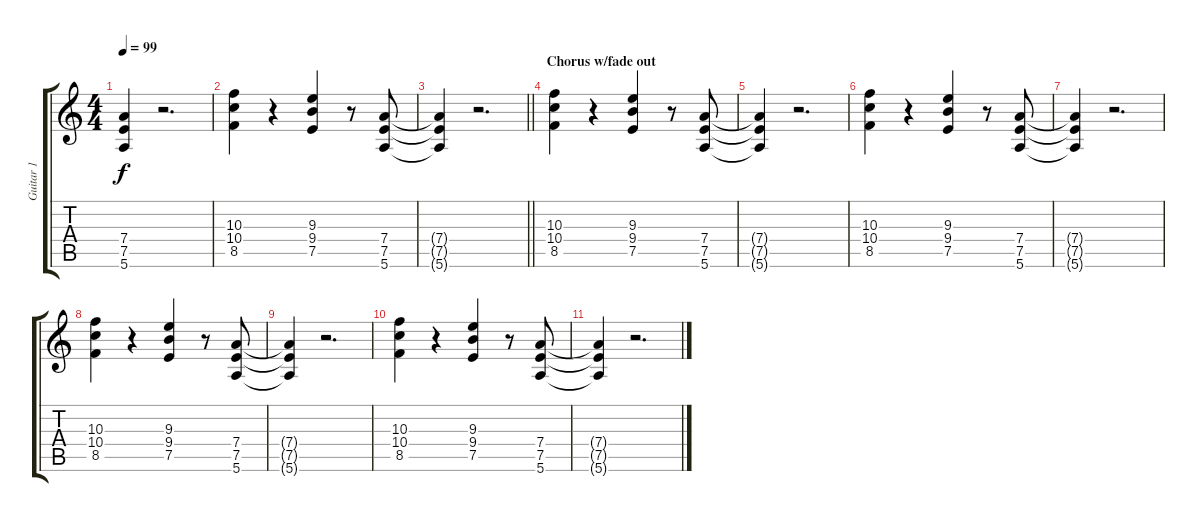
\track ("Guitar 1" "Guitar 1") {instrument acousticguitarsteel}
\staff {score tabs}
\tuning (E4 B3 G3 D3 A2 E2) {hide}
\ts (4 4)
\tempo 99
\clef g2
\ks c
(7.4{t} 7.5{t} 5.6{t}).4{dy f} r.2{d} |
(10.3 10.4 8.5).4 r.4 (9.3 9.4 7.5).4 r.8 (7.4 7.5 5.6).8 |
\barLineRight lightlight
(7.4{t} 7.5{t} 5.6{t}).4 r.2{d} |
\section ("" "Chorus w/fade out")
(10.3 10.4 8.5).4 r.4 (9.3 9.4 7.5).4 r.8 (7.4 7.5 5.6).8 |
(7.4{t} 7.5{t} 5.6{t}).4 r.2{d} |
(10.3 10.4 8.5).4 r.4 (9.3 9.4 7.5).4 r.8 (7.4 7.5 5.6).8 |
(7.4{t} 7.5{t} 5.6{t}).4 r.2{d} |
(10.3 10.4 8.5).4 r.4 (9.3 9.4 7.5).4 r.8 (7.4 7.5 5.6).8 |
(7.4{t} 7.5{t} 5.6{t}).4 r.2{d} |
(10.3 10.4 8.5).4 r.4 (9.3 9.4 7.5).4 r.8 (7.4 7.5 5.6).8 |
(7.4{t} 7.5{t} 5.6{t}).4 r.2{d}
